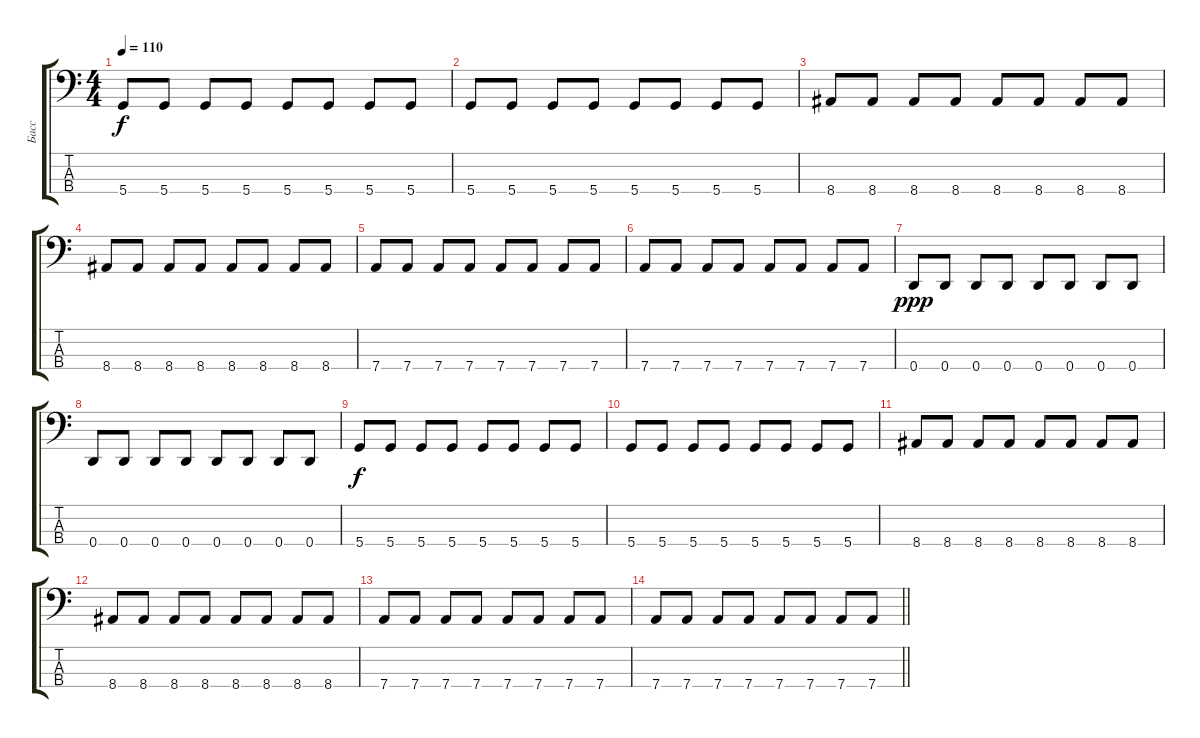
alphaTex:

\track ("Басс" "Басс") {instrument electricbassfinger}
\staff {score tabs}
\tuning (G2 D2 A1 D1) {hide}
\ts (4 4)
\tempo 110
\clef f4
\ks c
5.4.8{dy f} 5.4.8 5.4.8 5.4.8 5.4.8 5.4.8 5.4.8 5.4.8 |
5.4.8 5.4.8 5.4.8 5.4.8 5.4.8 5.4.8 5.4.8 5.4.8 |
8.4.8 8.4.8 8.4.8 8.4.8 8.4.8 8.4.8 8.4.8 8.4.8 |
8.4.8 8.4.8 8.4.8 8.4.8 8.4.8 8.4.8 8.4.8 8.4.8 |
7.4.8 7.4.8 7.4.8 7.4.8 7.4.8 7.4.8 7.4.8 7.4.8 |
7.4.8 7.4.8 7.4.8 7.4.8 7.4.8 7.4.8 7.4.8 7.4.8 |
0.4.8{dy ppp} 0.4.8 0.4.8 0.4.8 0.4.8 0.4.8 0.4.8 0.4.8 |
0.4.8 0.4.8 0.4.8 0.4.8 0.4.8 0.4.8 0.4.8 0.4.8 |
5.4.8{dy f} 5.4.8 5.4.8 5.4.8 5.4.8 5.4.8 5.4.8 5.4.8 |
5.4.8 5.4.8 5.4.8 5.4.8 5.4.8 5.4.8 5.4.8 5.4.8 |
8.4.8 8.4.8 8.4.8 8.4.8 8.4.8 8.4.8 8.4.8 8.4.8 |
8.4.8 8.4.8 8.4.8 8.4.8 8.4.8 8.4.8 8.4.8 8.4.8 |
7.4.8 7.4.8 7.4.8 7.4.8 7.4.8 7.4.8 7.4.8 7.4.8 |
\barLineRight lightlight
7.4.8 7.4.8 7.4.8 7.4.8 7.4.8 7.4.8 7.4.8 7.4.8
